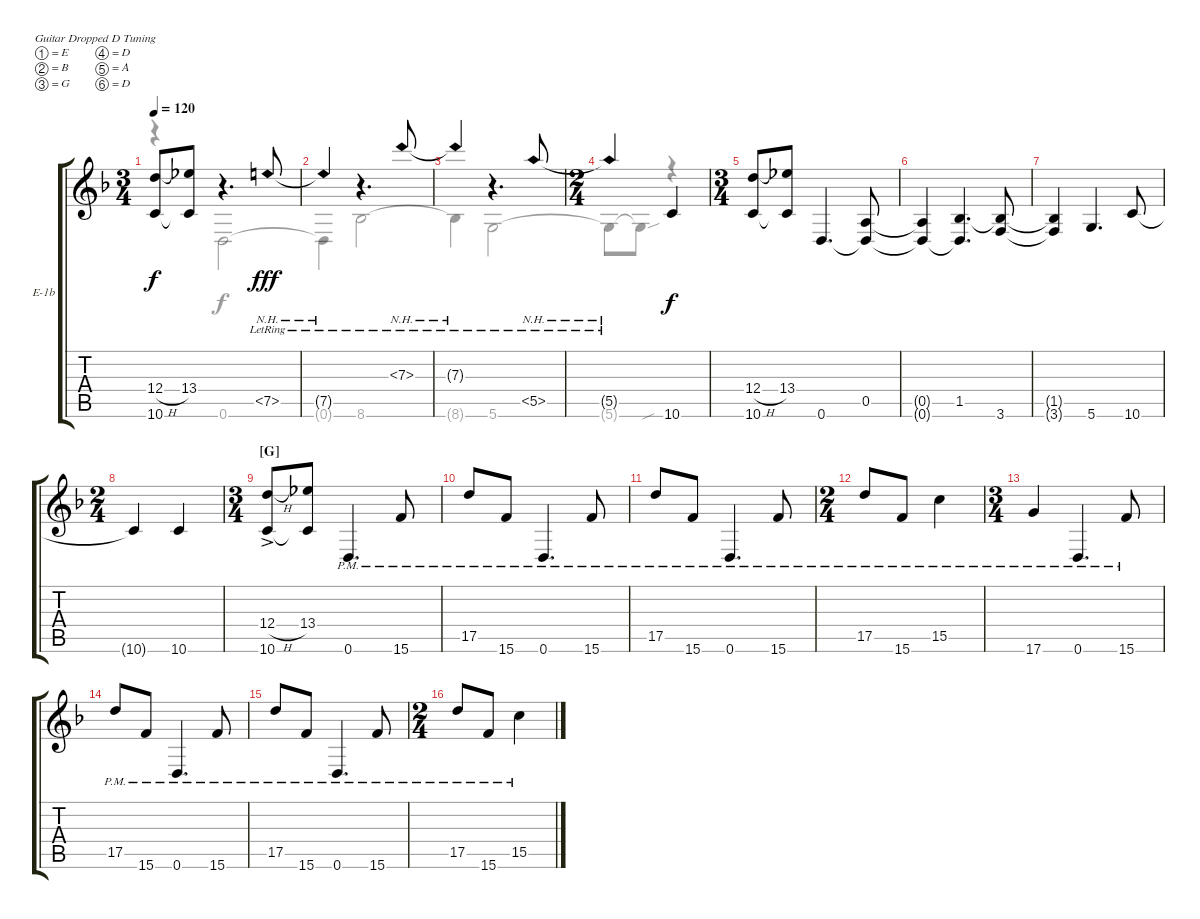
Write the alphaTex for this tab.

\defaultSystemsLayout 4
\bracketExtendMode groupsimilarinstruments
\firstSystemTrackNameOrientation horizontal
\otherSystemsTrackNameOrientation horizontal
\track ("Effect 1b" "E-1b") {instrument electricguitarclean}
\staff {score tabs}
\tuning (E4 B3 G3 D3 A2 D2)
\voice
\ts (3 4)
\tempo 120
\clef g2
\ks f
(10.6 12.4{h}).8{dy f} (13.4 10.6{t}).8 r.4{d} 7.5{nh lr}.8{dy fff} |
7.5{nh lr t}.4 r.4{d} 7.3{nh lr}.8 |
7.3{nh lr t}.4 r.4{d} 5.5{nh lr}.8 |
\ts (2 4)
5.5{nh lr t}.4 10.6.4{dy f} |
\ts (3 4)
(10.6 12.4{h}).8 (13.4 10.6{t}).8 0.6.4{d} (0.5 0.6{t}).8 |
(0.5{t} 0.6{t}).4 (1.5 0.6{t}).4{d} (3.6 1.5{t}).8 |
(1.5{t} 3.6{t}).4 5.6.4{d} 10.6.8 |
\ts (2 4)
10.6{t}.4 10.6.4 |
\ts (3 4)
\section ("G" "")
(12.4{h} 10.6{ac}).8 (13.4 10.6{t}).8 0.6{pm}.4{d} 15.6{pm}.8 |
17.5{pm}.8 15.6{pm}.8 0.6{pm}.4{d} 15.6{pm}.8 |
17.5{pm}.8 15.6{pm}.8 0.6{pm}.4{d} 15.6{pm}.8 |
\ts (2 4)
17.5{pm}.8 15.6{pm}.8 15.5{pm}.4 |
\ts (3 4)
17.6{pm}.4 0.6{pm}.4{d} 15.6{pm}.8 |
17.5{pm}.8 15.6{pm}.8 0.6{pm}.4{d} 15.6{pm}.8 |
17.5{pm}.8 15.6{pm}.8 0.6{pm}.4{d} 15.6{pm}.8 |
\ts (2 4)
17.5{pm}.8 15.6{pm}.8 15.5{pm}.4
\voice
\clef g2
\ottava regular
\simile none
\ks f
r.4{dy f} 0.6.2 |
0.6{t}.4 8.6.2 |
8.6{t}.4 5.6.2 |
5.6{t}.8 5.6{sou t}.8 r.4 |
|
|
|
|
|
|
|
|
|
|
|
